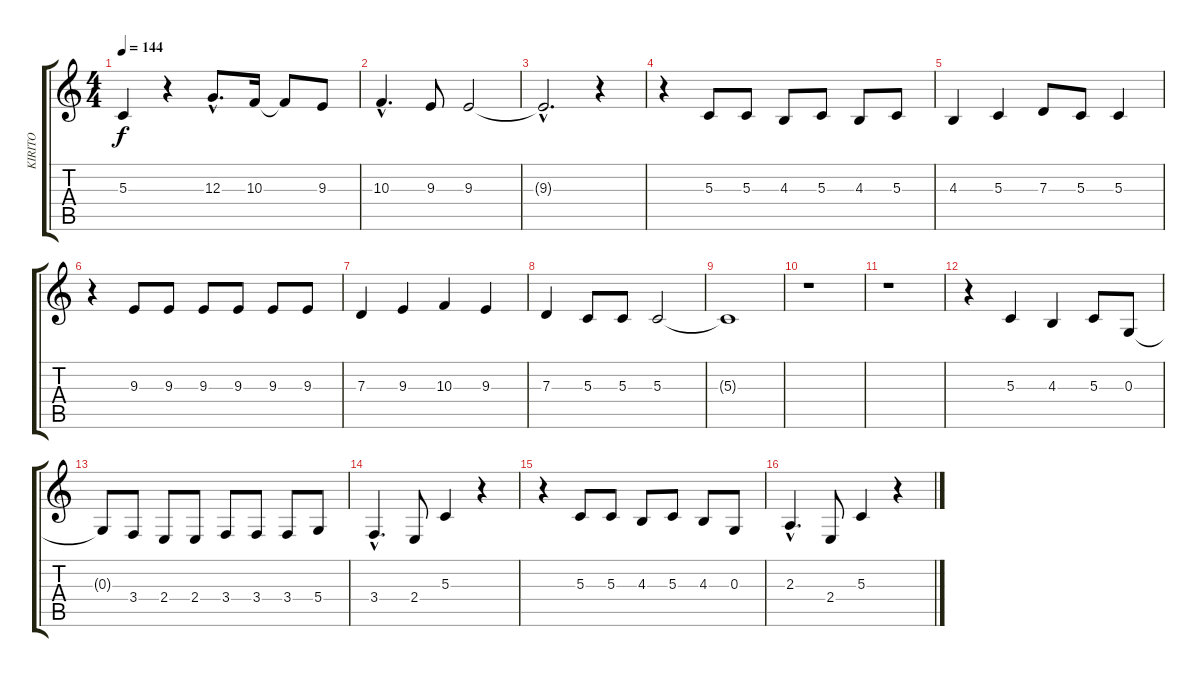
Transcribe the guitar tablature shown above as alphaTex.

\track ("KIRITO" "KIRITO") {instrument lead6voice}
\staff {score tabs}
\tuning (E4 B3 G3 D3 A2 E2) {hide}
\ts (4 4)
\tempo 144
\clef g2
\ks c
5.3{t}.4{dy f} r.4 12.3{hac}.8{d} 10.3.16 10.3{t}.8 9.3.8 |
10.3{hac}.4{d} 9.3.8 9.3.2 |
9.3{hac t}.2{d} r.4 |
r.4 5.3.8 5.3.8 4.3.8 5.3.8 4.3.8 5.3.8 |
4.3.4 5.3.4 7.3.8 5.3.8 5.3.4 |
r.4 9.3.8 9.3.8 9.3.8 9.3.8 9.3.8 9.3.8 |
7.3.4 9.3.4 10.3.4 9.3.4 |
7.3.4 5.3.8 5.3.8 5.3.2 |
5.3{t}.1 |
r.1 |
r.1 |
r.4 5.3.4 4.3.4 5.3.8 0.3.8 |
0.3{t}.8 3.4.8 2.4.8 2.4.8 3.4.8 3.4.8 3.4.8 5.4.8 |
3.4{hac}.4{d} 2.4.8 5.3.4 r.4 |
r.4 5.3.8 5.3.8 4.3.8 5.3.8 4.3.8 0.3.8 |
2.3{hac}.4{d} 2.4.8 5.3.4 r.4
